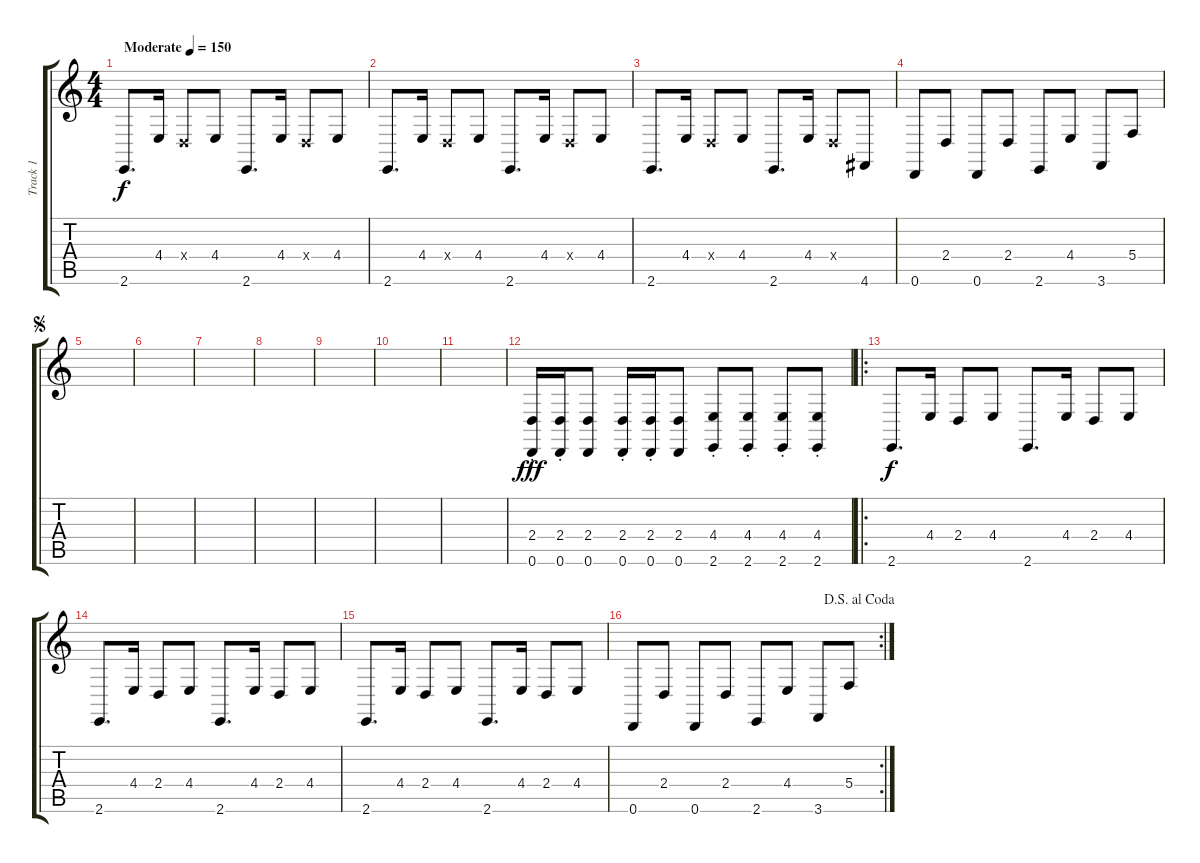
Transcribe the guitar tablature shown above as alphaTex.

\track ("Track 1" "Track 1") {instrument lead2sawtooth}
\staff {score tabs}
\tuning (D4 A3 F3 C3 G2 D2) {hide}
\ts (4 4)
\tempo (150 "Moderate")
\clef g2
\ks c
2.6.8{d dy f instrument lead2sawtooth} 4.4.16 2.4{x}.8 4.4.8 2.6.8{d} 4.4.16 2.4{x}.8 4.4.8 |
2.6.8{d} 4.4.16 2.4{x}.8 4.4.8 2.6.8{d} 4.4.16 2.4{x}.8 4.4.8 |
2.6.8{d} 4.4.16 2.4{x}.8 4.4.8 2.6.8{d} 4.4.16 2.4{x}.8 4.6.8 |
0.6.8 2.4.8 0.6.8 2.4.8 2.6.8 4.4.8 3.6.8 5.4.8 |
\jump segno
|
|
|
|
|
|
|
(2.4{st} 0.6{st}).16{dy fff} (2.4{st} 0.6{st}).16 (2.4 0.6).8 (2.4{st} 0.6{st}).16 (2.4{st} 0.6{st}).16 (2.4 0.6).8 (4.4{st} 2.6{st}).8 (4.4{st} 2.6{st}).8 (4.4{st} 2.6{st}).8 (4.4{st} 2.6{st}).8 |
\ro
2.6.8{d dy f} 4.4.16 2.4.8 4.4.8 2.6.8{d} 4.4.16 2.4.8 4.4.8 |
2.6.8{d} 4.4.16 2.4.8 4.4.8 2.6.8{d} 4.4.16 2.4.8 4.4.8 |
2.6.8{d} 4.4.16 2.4.8 4.4.8 2.6.8{d} 4.4.16 2.4.8 4.4.8 |
\rc 2
\jump dalsegnoalcoda
0.6.8 2.4.8 0.6.8 2.4.8 2.6.8 4.4.8 3.6.8 5.4.8
